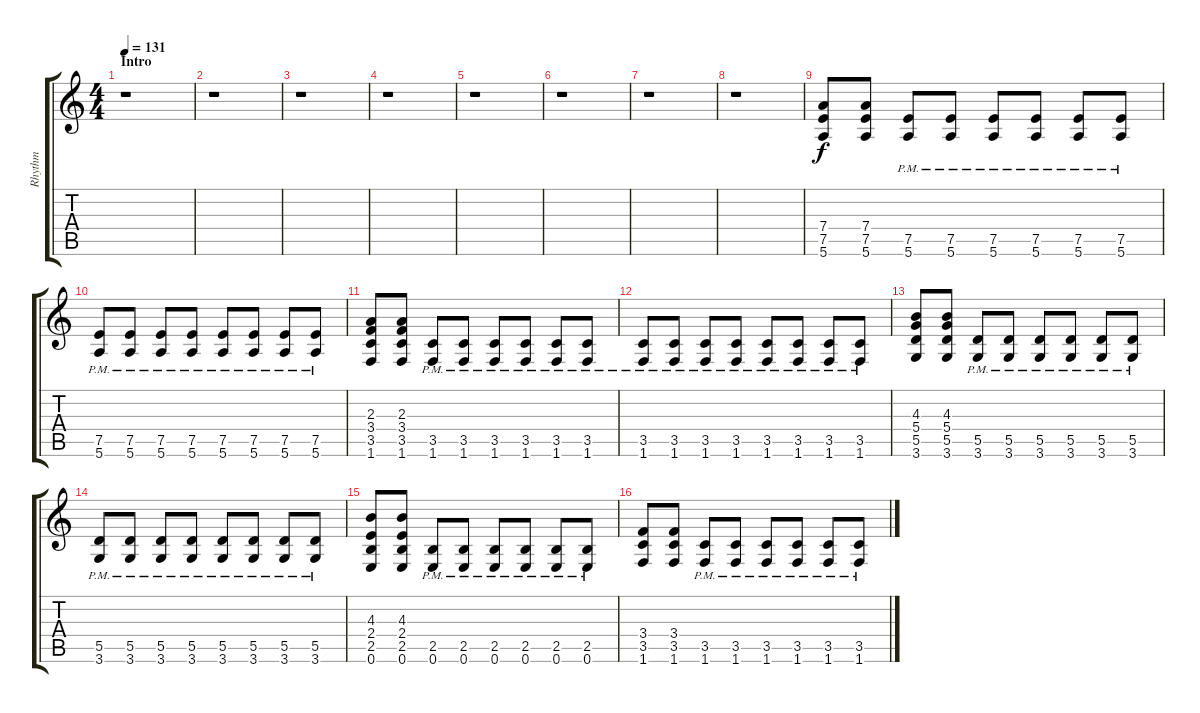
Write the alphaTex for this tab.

\track ("Rhythm" "Rhythm") {instrument overdrivenguitar}
\staff {score tabs}
\tuning (E4 B3 G3 D3 A2 E2) {hide}
\ts (4 4)
\section ("" "Intro")
\tempo 131
\clef g2
\ks c
r.1{dy f instrument overdrivenguitar} |
r.1 |
r.1 |
r.1 |
r.1 |
r.1 |
r.1 |
r.1 |
(7.4 7.5 5.6).8 (7.4 7.5 5.6).8 (7.5{pm} 5.6{pm}).8 (7.5{pm} 5.6{pm}).8 (7.5{pm} 5.6{pm}).8 (7.5{pm} 5.6{pm}).8 (7.5{pm} 5.6{pm}).8 (7.5{pm} 5.6{pm}).8 |
(7.5{pm} 5.6{pm}).8 (7.5{pm} 5.6{pm}).8 (7.5{pm} 5.6{pm}).8 (7.5{pm} 5.6{pm}).8 (7.5{pm} 5.6{pm}).8 (7.5{pm} 5.6{pm}).8 (7.5{pm} 5.6{pm}).8 (7.5{pm} 5.6{pm}).8 |
(2.3 3.4 3.5 1.6).8 (2.3 3.4 3.5 1.6).8 (3.5{pm} 1.6{pm}).8 (3.5{pm} 1.6{pm}).8 (3.5{pm} 1.6{pm}).8 (3.5{pm} 1.6{pm}).8 (3.5{pm} 1.6{pm}).8 (3.5{pm} 1.6{pm}).8 |
(3.5{pm} 1.6{pm}).8 (3.5{pm} 1.6{pm}).8 (3.5{pm} 1.6{pm}).8 (3.5{pm} 1.6{pm}).8 (3.5{pm} 1.6{pm}).8 (3.5{pm} 1.6{pm}).8 (3.5{pm} 1.6{pm}).8 (3.5{pm} 1.6{pm}).8 |
(4.3 5.4 5.5 3.6).8 (4.3 5.4 5.5 3.6).8 (5.5{pm} 3.6{pm}).8 (5.5{pm} 3.6{pm}).8 (5.5{pm} 3.6{pm}).8 (5.5{pm} 3.6{pm}).8 (5.5{pm} 3.6{pm}).8 (5.5{pm} 3.6{pm}).8 |
(5.5{pm} 3.6{pm}).8 (5.5{pm} 3.6{pm}).8 (5.5{pm} 3.6{pm}).8 (5.5{pm} 3.6{pm}).8 (5.5{pm} 3.6{pm}).8 (5.5{pm} 3.6{pm}).8 (5.5{pm} 3.6{pm}).8 (5.5{pm} 3.6{pm}).8 |
(4.3 2.4 2.5 0.6).8 (4.3 2.4 2.5 0.6).8 (2.5{pm} 0.6{pm}).8 (2.5{pm} 0.6{pm}).8 (2.5{pm} 0.6{pm}).8 (2.5{pm} 0.6{pm}).8 (2.5{pm} 0.6{pm}).8 (2.5{pm} 0.6{pm}).8 |
(3.4 3.5 1.6).8 (3.4 3.5 1.6).8 (3.5{pm} 1.6{pm}).8 (3.5{pm} 1.6{pm}).8 (3.5{pm} 1.6{pm}).8 (3.5{pm} 1.6{pm}).8 (3.5{pm} 1.6{pm}).8 (3.5{pm} 1.6{pm}).8
